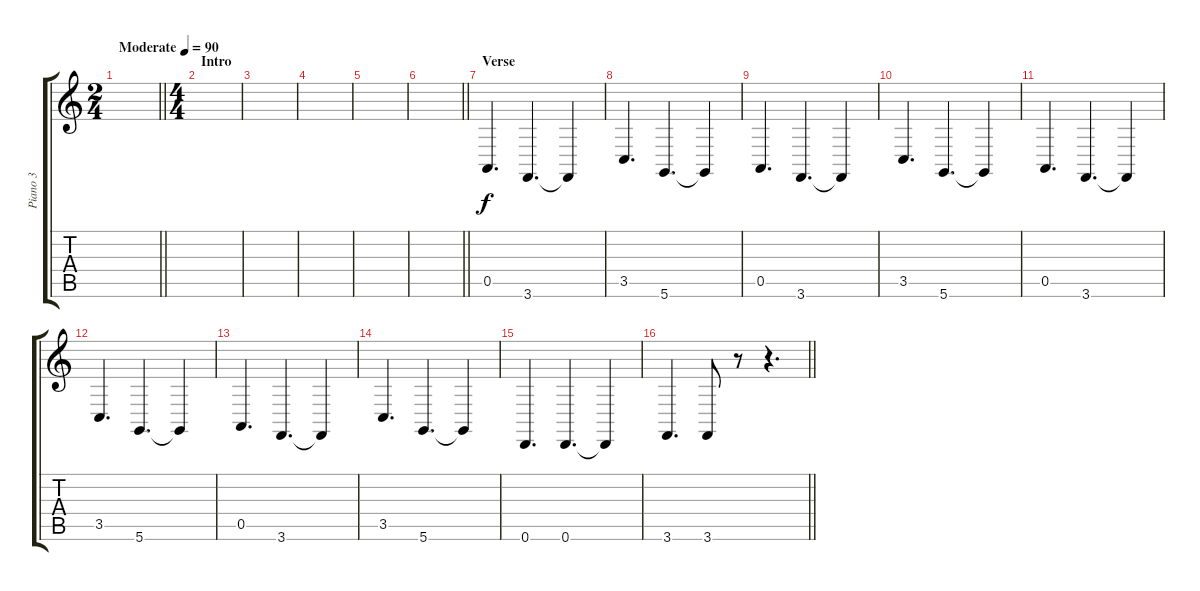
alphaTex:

\track ("Piano 3" "Piano 3") {instrument acousticgrandpiano}
\staff {score tabs}
\tuning (E4 B3 G3 D3 A2 D2) {hide}
\ts (2 4)
\tempo (90 "Moderate")
\clef g2
\barLineRight lightlight
\ks c
|
\ts (4 4)
\section ("" "Intro")
|
|
|
|
\barLineRight lightlight
|
\section ("" "Verse")
0.5.4{d} 3.6.4{d} 3.6{t}.4 |
3.5.4{d} 5.6.4{d} 5.6{t}.4 |
0.5.4{d} 3.6.4{d} 3.6{t}.4 |
3.5.4{d} 5.6.4{d} 5.6{t}.4 |
0.5.4{d} 3.6.4{d} 3.6{t}.4 |
3.5.4{d} 5.6.4{d} 5.6{t}.4 |
0.5.4{d} 3.6.4{d} 3.6{t}.4 |
3.5.4{d} 5.6.4{d} 5.6{t}.4 |
0.6.4{d} 0.6.4{d} 0.6{t}.4 |
\barLineRight lightlight
3.6.4{d} 3.6.8 r.8 r.4{d}
